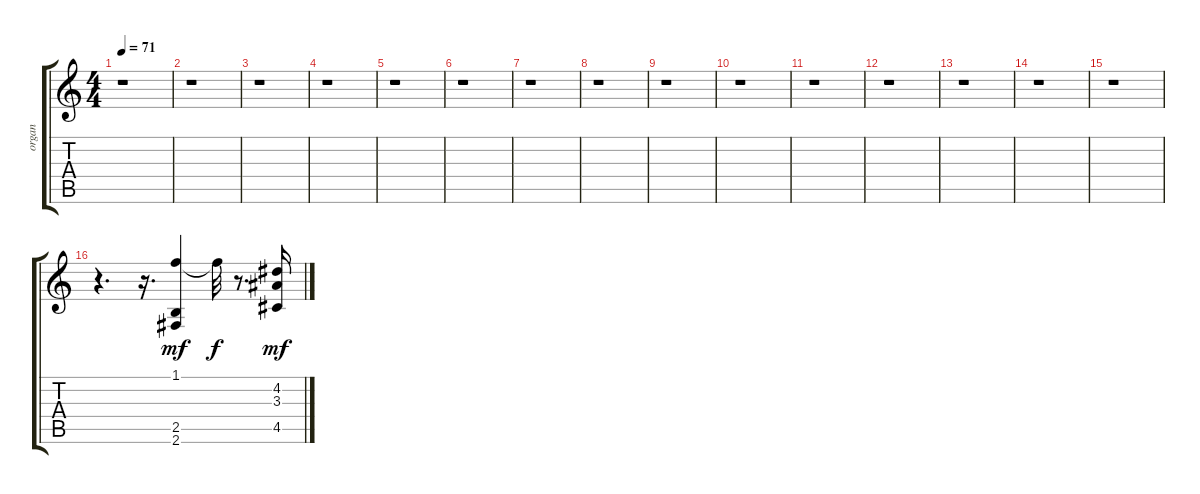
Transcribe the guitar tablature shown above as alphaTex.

\track ("organ" "organ") {instrument acousticguitarnylon}
\staff {score tabs}
\tuning (E4 B3 G3 D3 A2 E2) {hide}
\ts (4 4)
\tempo 71
\clef g2
\ks c
r.1{dy f} |
r.1 |
r.1 |
r.1 |
r.1 |
r.1 |
r.1 |
r.1 |
r.1 |
r.1 |
r.1 |
r.1 |
r.1 |
r.1 |
r.1 |
r.4{d} r.16{d} (1.1 2.5 2.6).4{dy mf} 1.1{t}.32{dy f} r.8{d} (4.2 3.3 4.5).16{dy mf}
